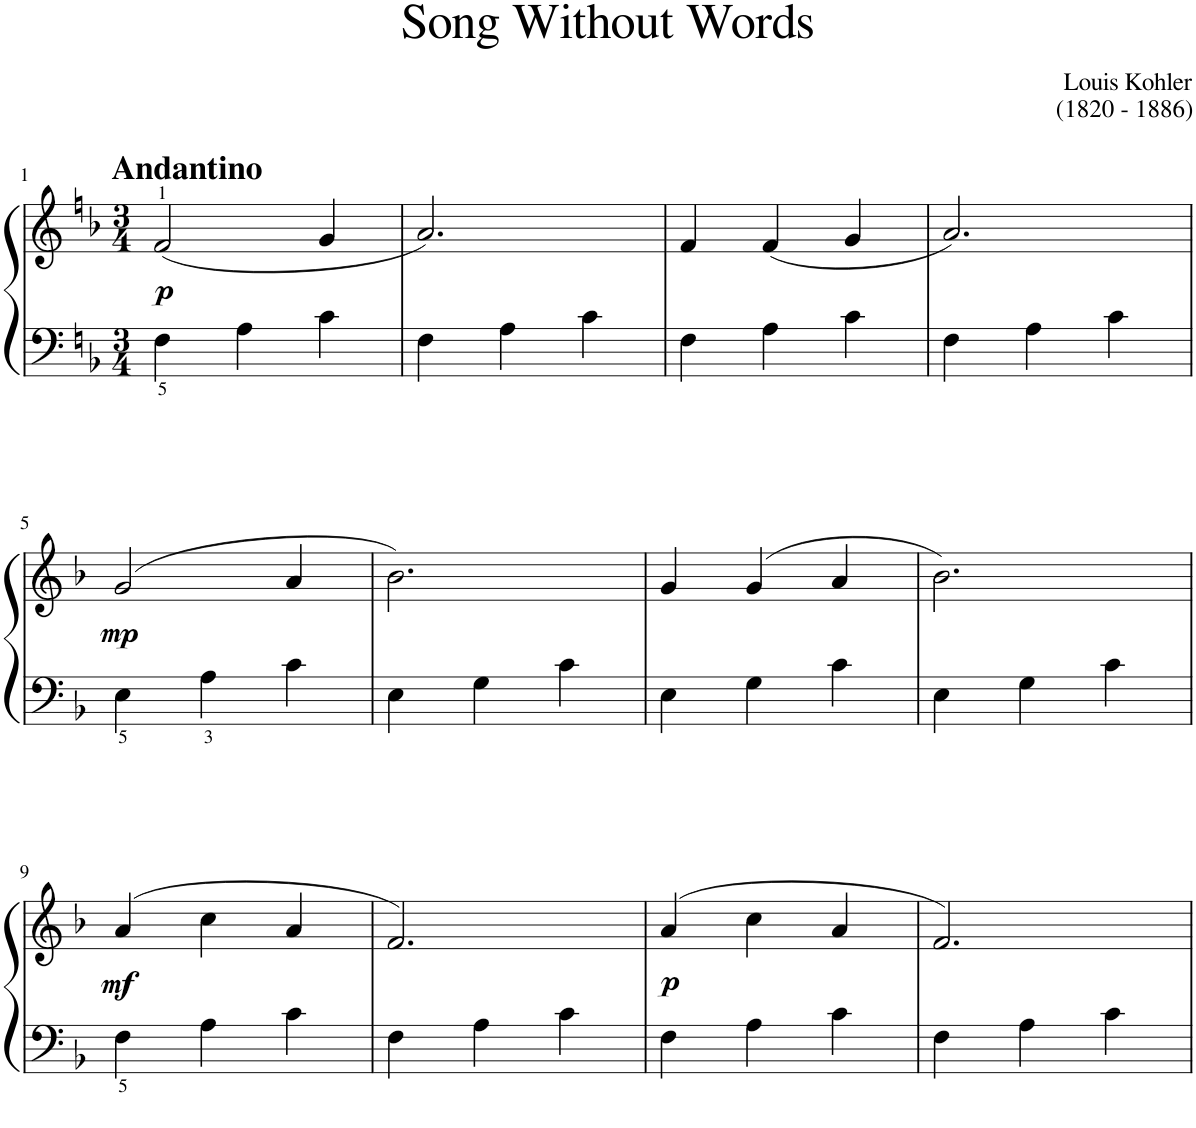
**kern	**kern	**dynam
*part1	*part1	*part1
*staff2	*staff1	*staff1/2
*I"Piano	*	*
*I'Pno	*	*
!!LO:PB:g=z
*clefF4	*clefG2	*
*k[b-]	*k[b-]	*
*M3/4	*M3/4	*
=1	=1	=1
!	!LO:TX:a:B:t=Andantino	!
!	!	!LO:DY:b
4F\	(2f/	p
4A\	.	.
4c\	4g/	.
=2	=2	=2
4F\	2.a/)	.
4A\	.	.
4c\	.	.
=3	=3	=3
4F\	4f/	.
4A\	(4f/	.
4c\	4g/	.
=4	=4	=4
4F\	2.a/)	.
4A\	.	.
4c\	.	.
!!LO:LB:g=z
=5	=5	=5
!	!	!LO:DY:b
4E\	(2g/	mp
4A\	.	.
4c\	4a/	.
=6	=6	=6
4E\	2.b-\)	.
4G\	.	.
4c\	.	.
=7	=7	=7
4E\	4g/	.
4G\	(4g/	.
4c\	4a/	.
=8	=8	=8
4E\	2.b-\)	.
4G\	.	.
4c\	.	.
!!LO:LB:g=z
=9	=9	=9
!	!	!LO:DY:b
4F\	(4a/	mf
4A\	4cc\	.
4c\	4a/	.
=10	=10	=10
4F\	2.f/)	.
4A\	.	.
4c\	.	.
=11	=11	=11
!	!	!LO:DY:b
4F\	(4a/	p
4A\	4cc\	.
4c\	4a/	.
=12	=12	=12
4F\	2.f/)	.
4A\	.	.
4c\	.	.
=	=	=
*-	*-	*-
